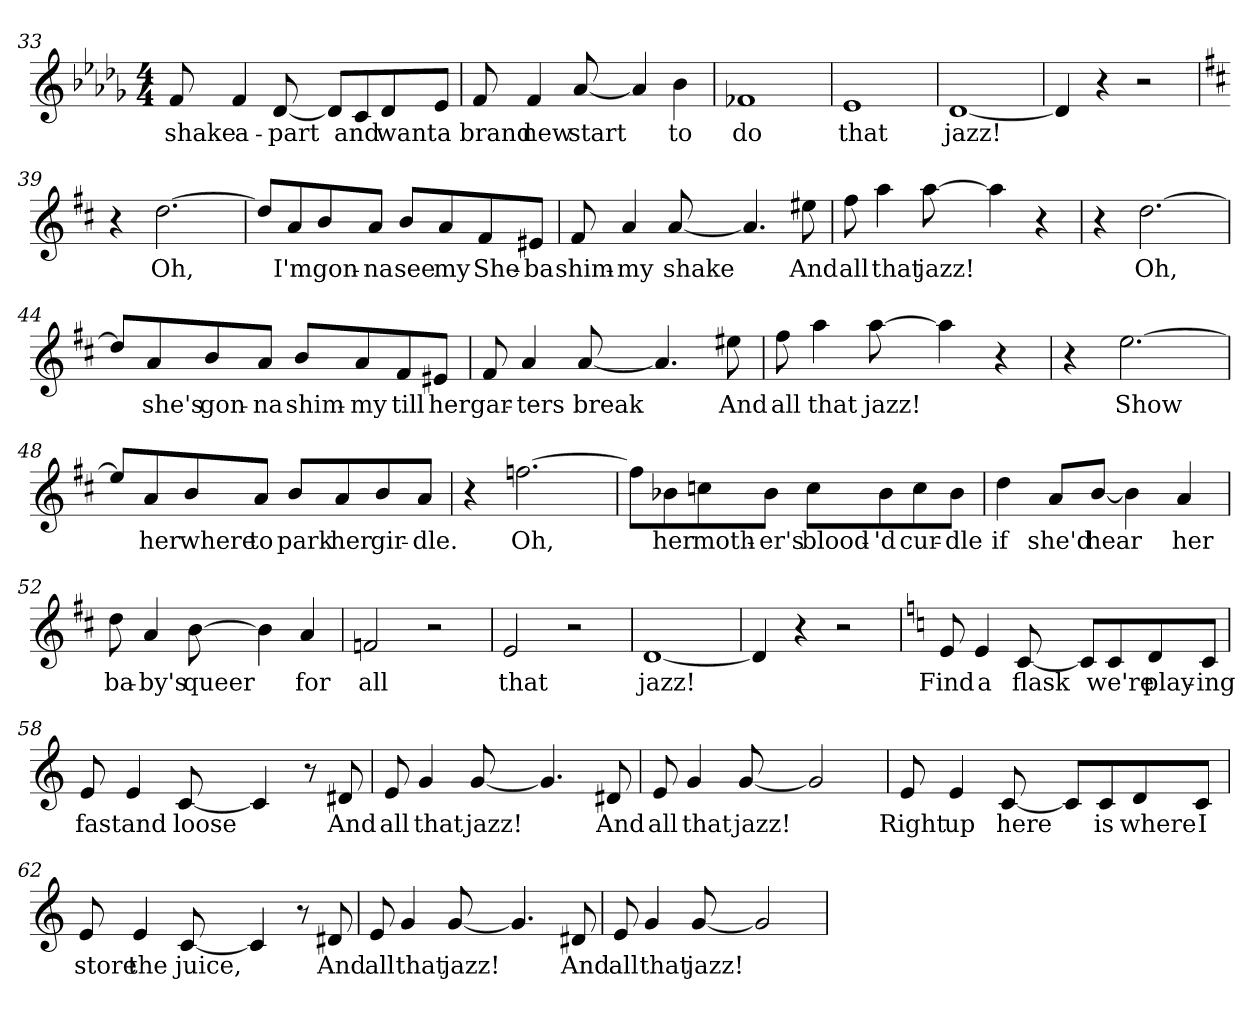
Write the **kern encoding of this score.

**kern	**text
*part1	*part1
*staff1	*staff1
!!LO:LB:g=z
*clefG2	*
*k[b-e-a-d-g-]	*
*D-:	*
*M4/4	*
=33	=33
8f/	shake
4f/	a-
[8d-/	-part
8d-/L]	.
8c/	and
8d-/	want
8e-/J	a
=34	=34
8f/	brand
4f/	new
[8a-/	start
4a-/]	.
4b-\	to
=35	=35
1f-X	do
=36	=36
1e-	that
=37	=37
[1d-	jazz!
!!LO:LB:g=z
=38	=38
4d-/]	.
4r	.
2r	.
=39	=39
*k[f#c#]	*
*D:	*
4r	.
[2.dd\	Oh,
=40	=40
8dd/L]	.
8a/	I'm
8b/	gon-
8a/J	-na
8b/L	see
8a/	my
8f#/	She-
8e#X/J	-ba
=41	=41
8f#/	shim-
4a/	-my
[8a/	shake
4.a/]	.
8ee#X\	And
!!LO:LB:g=z
=42	=42
8ff#\	all
4aa\	that
[8aa\	jazz!
4aa\]	.
4r	.
=43	=43
4r	.
[2.dd\	Oh,
=44	=44
8dd/L]	.
8a/	she's
8b/	gon-
8a/J	-na
8b/L	shim-
8a/	-my
8f#/	till
8e#X/J	her
=45	=45
8f#/	gar-
4a/	-ters
[8a/	break
4.a/]	.
8ee#X\	And
!!LO:LB:g=z
=46	=46
8ff#\	all
4aa\	that
[8aa\	jazz!
4aa\]	.
4r	.
=47	=47
4r	.
[2.ee\	Show
=48	=48
8ee/L]	.
8a/	her
8b/	where
8a/J	to
8b/L	park
8a/	her
8b/	gir-
8a/J	-dle.
=49	=49
4r	.
[2.ffn\	Oh,
!!LO:LB:g=z
=50	=50
8ff\L]	.
8b-X\	her
8ccn\	moth-
8b-\J	-er's
8cc\L	blood-
8b-\	-'d
8cc\	cur-
8b-\J	-dle
=51	=51
4dd\	if
8a/L	she'd
[8b/J	hear
4b\]	.
4a/	her
=52	=52
8dd\	ba-
4a/	-by's
[8b\	queer
4b\]	.
4a/	for
=53	=53
2fn/	all
2r	.
!!LO:LB:g=z
=54	=54
2e/	that
2r	.
=55	=55
[1d	jazz!
=56	=56
4d/]	.
4r	.
2r	.
=57	=57
*k[]	*
*C:	*
8e/	Find
4e/	a
[8c/	flask
8c/L]	.
8c/	we're
8d/	play-
8c/J	-ing
=58	=58
8e/	fast
4e/	and
[8c/	loose
4c/]	.
8r	.
8d#X/	And
!!LO:LB:g=z
=59	=59
8e/	all
4g/	that
[8g/	jazz!
4.g/]	.
8d#X/	And
=60	=60
8e/	all
4g/	that
[8g/	jazz!
2g/]	.
=61	=61
8e/	Right
4e/	up
[8c/	here
8c/L]	.
8c/	is
8d/	where
8c/J	I
!!LO:LB:g=z
=62	=62
8e/	store
4e/	the
[8c/	juice,
4c/]	.
8r	.
8d#X/	And
=63	=63
8e/	all
4g/	that
[8g/	jazz!
4.g/]	.
8d#X/	And
=64	=64
8e/	all
4g/	that
[8g/	jazz!
2g/]	.
=	=
*-	*-
